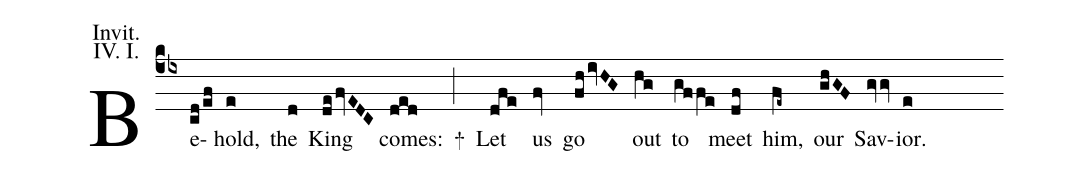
annotation: Invit.;
annotation: IV. I.;
%%
(cb4) Be(cd/ef)hold,(e) the(d) King(defvEDC) comes:(ded) +(;) Let(dfe) us(fv) go(fhivHG) out(hg) to(gffe) meet(df) him,(fe~) our(ghGF) Sav(gvv)ior.(e)
